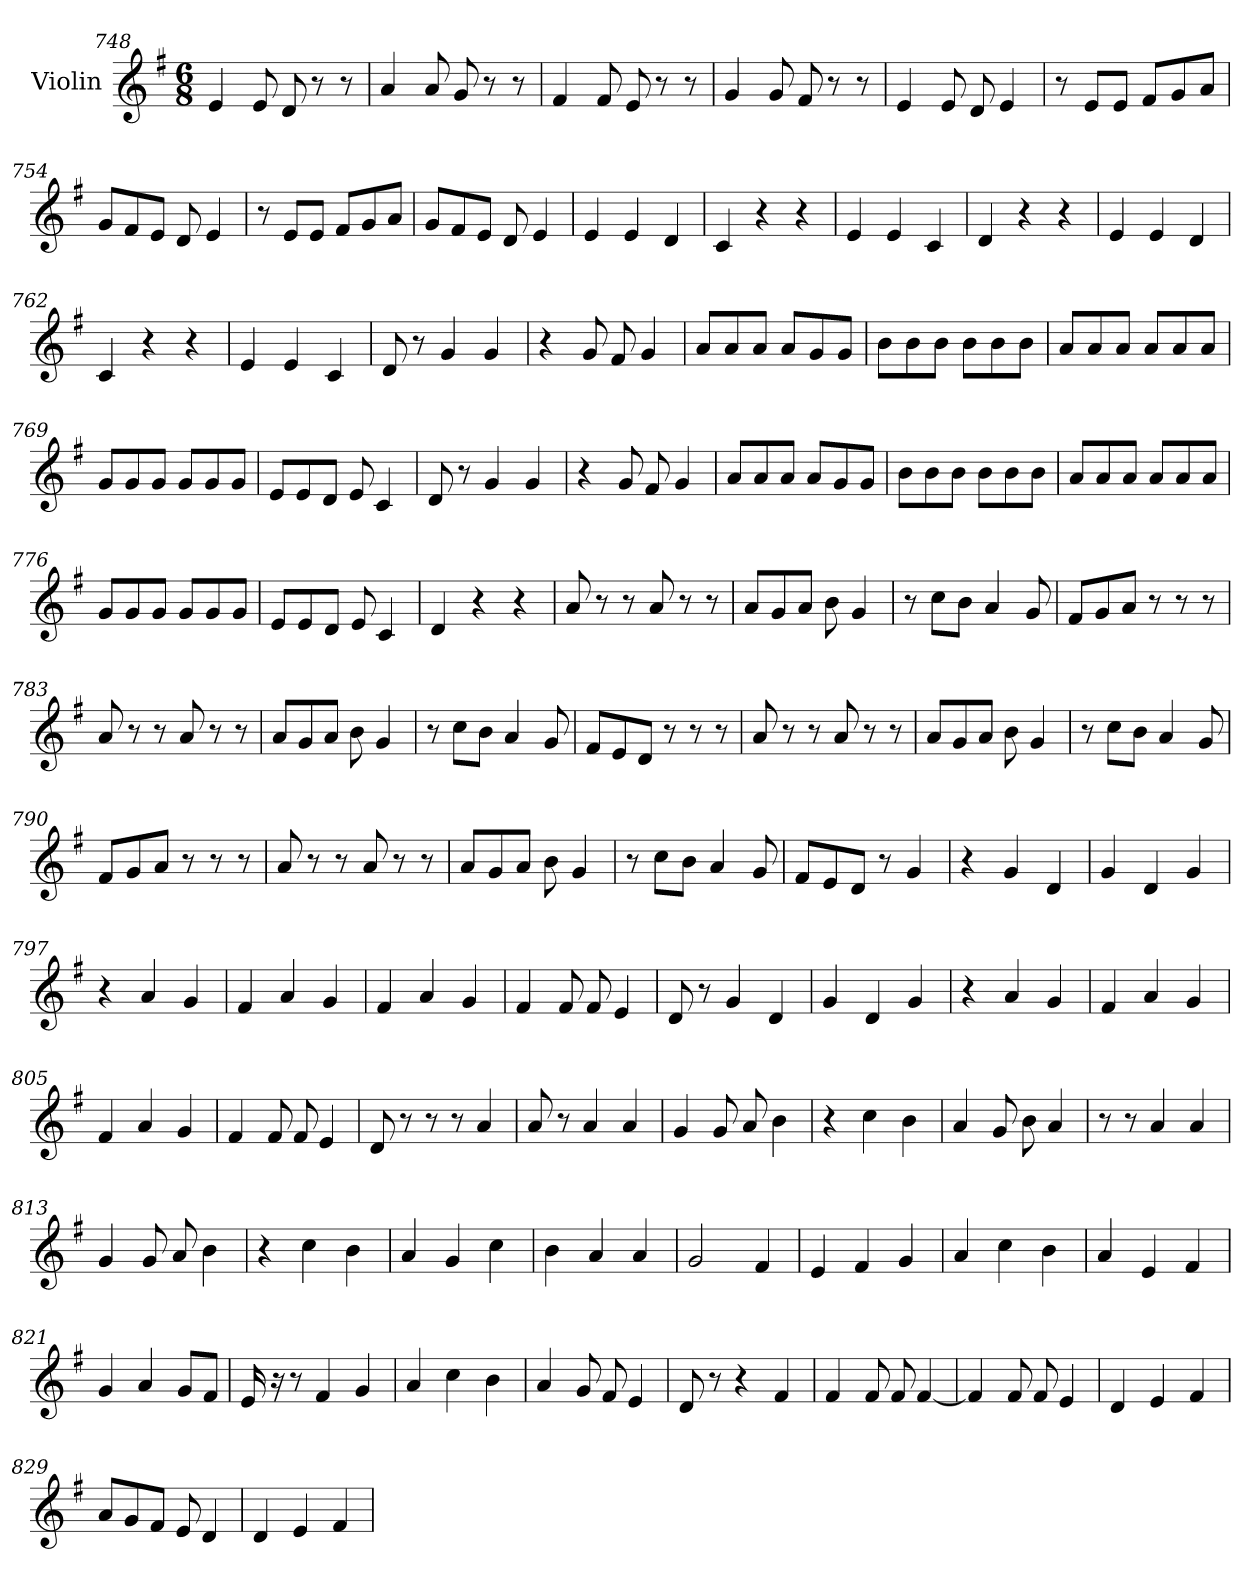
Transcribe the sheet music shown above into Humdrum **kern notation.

**kern
*part1
*staff1
*I"Violin
*clefG2
*k[f#]
*G:
*M6/8
=748
4e/
8e/
8d/
8r
8r
=749
4a/
8a/
8g/
8r
8r
=750
4f#/
8f#/
8e/
8r
8r
=751
4g/
8g/
8f#/
8r
8r
!!LO:LB:g=z
=752
4e/
8e/
8d/
4e/
=753
8r
8e/L
8e/J
8f#/L
8g/
8a/J
=754
8g/L
8f#/
8e/J
8d/
4e/
=755
8r
8e/L
8e/J
8f#/L
8g/
8a/J
=756
8g/L
8f#/
8e/J
8d/
4e/
=757
4e/
4e/
4d/
!!LO:LB:g=z
=758
4c/
4r
4r
=759
4e/
4e/
4c/
=760
4d/
4r
4r
=761
4e/
4e/
4d/
=762
4c/
4r
4r
=763
4e/
4e/
4c/
=764
8d/
8r
4g/
4g/
!!LO:LB:g=z
=765
4r
8g/
8f#/
4g/
=766
8a/L
8a/
8a/J
8a/L
8g/
8g/J
=767
8b\L
8b\
8b\J
8b\L
8b\
8b\J
=768
8a/L
8a/
8a/J
8a/L
8a/
8a/J
=769
8g/L
8g/
8g/J
8g/L
8g/
8g/J
!!LO:LB:g=z
=770
8e/L
8e/
8d/J
8e/
4c/
=771
8d/
8r
4g/
4g/
=772
4r
8g/
8f#/
4g/
=773
8a/L
8a/
8a/J
8a/L
8g/
8g/J
=774
8b\L
8b\
8b\J
8b\L
8b\
8b\J
!!LO:LB:g=z
=775
8a/L
8a/
8a/J
8a/L
8a/
8a/J
=776
8g/L
8g/
8g/J
8g/L
8g/
8g/J
=777
8e/L
8e/
8d/J
8e/
4c/
=778
4d/
4r
4r
=779
8a/
8r
8r
8a/
8r
8r
!!LO:LB:g=z
=780
8a/L
8g/
8a/J
8b\
4g/
=781
8r
8cc\L
8b\J
4a/
8g/
=782
8f#/L
8g/
8a/J
8r
8r
8r
=783
8a/
8r
8r
8a/
8r
8r
=784
8a/L
8g/
8a/J
8b\
4g/
=785
8r
8cc\L
8b\J
4a/
8g/
!!LO:PB:g=z
=786
8f#/L
8e/
8d/J
8r
8r
8r
=787
8a/
8r
8r
8a/
8r
8r
=788
8a/L
8g/
8a/J
8b\
4g/
=789
8r
8cc\L
8b\J
4a/
8g/
=790
8f#/L
8g/
8a/J
8r
8r
8r
!!LO:LB:g=z
=791
8a/
8r
8r
8a/
8r
8r
=792
8a/L
8g/
8a/J
8b\
4g/
=793
8r
8cc\L
8b\J
4a/
8g/
=794
8f#/L
8e/
8d/J
8r
4g/
=795
4r
4g/
4d/
=796
4g/
4d/
4g/
!!LO:LB:g=z
=797
4r
4a/
4g/
=798
4f#/
4a/
4g/
=799
4f#/
4a/
4g/
=800
4f#/
8f#/
8f#/
4e/
=801
8d/
8r
4g/
4d/
=802
4g/
4d/
4g/
=803
4r
4a/
4g/
!!LO:LB:g=z
=804
4f#/
4a/
4g/
=805
4f#/
4a/
4g/
=806
4f#/
8f#/
8f#/
4e/
=807
8d/
8r
8r
8r
4a/
=808
8a/
8r
4a/
4a/
=809
4g/
8g/
8a/
4b\
=810
4r
4cc\
4b\
!!LO:LB:g=z
=811
4a/
8g/
8b\
4a/
=812
8r
8r
4a/
4a/
=813
4g/
8g/
8a/
4b\
=814
4r
4cc\
4b\
=815
4a/
4g/
4cc\
=816
4b\
4a/
4a/
=817
2g/
4f#/
!!LO:LB:g=z
=818
4e/
4f#/
4g/
=819
4a/
4cc\
4b\
=820
4a/
4e/
4f#/
=821
4g/
4a/
8g/L
8f#/J
=822
16e/
16r
8r
4f#/
4g/
=823
4a/
4cc\
4b\
=824
4a/
8g/
8f#/
4e/
!!LO:LB:g=z
=825
8d/
8r
4r
4f#/
=826
4f#/
8f#/
8f#/
[4f#/
=827
4f#/]
8f#/
8f#/
4e/
=828
4d/
4e/
4f#/
=829
8a/L
8g/
8f#/J
8e/
4d/
=830
4d/
4e/
4f#/
=
*-
